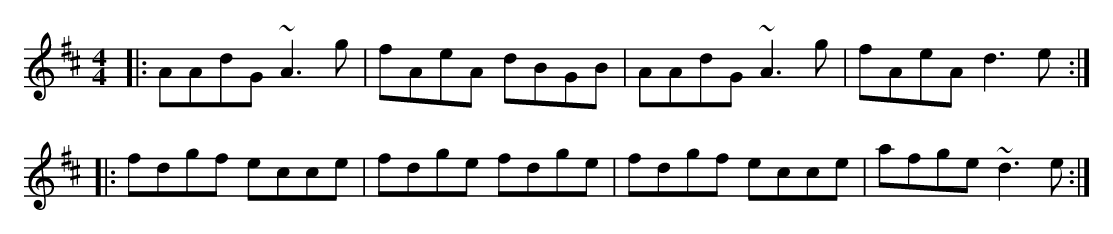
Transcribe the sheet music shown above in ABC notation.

X:1
M:4/4
K:D
|:AAdG ~A3g|fAeA dBGB|AAdG ~A3g|fAeA d3e:|
|:fdgf ecce|fdge fdge|fdgf ecce|afge ~d3e:|
